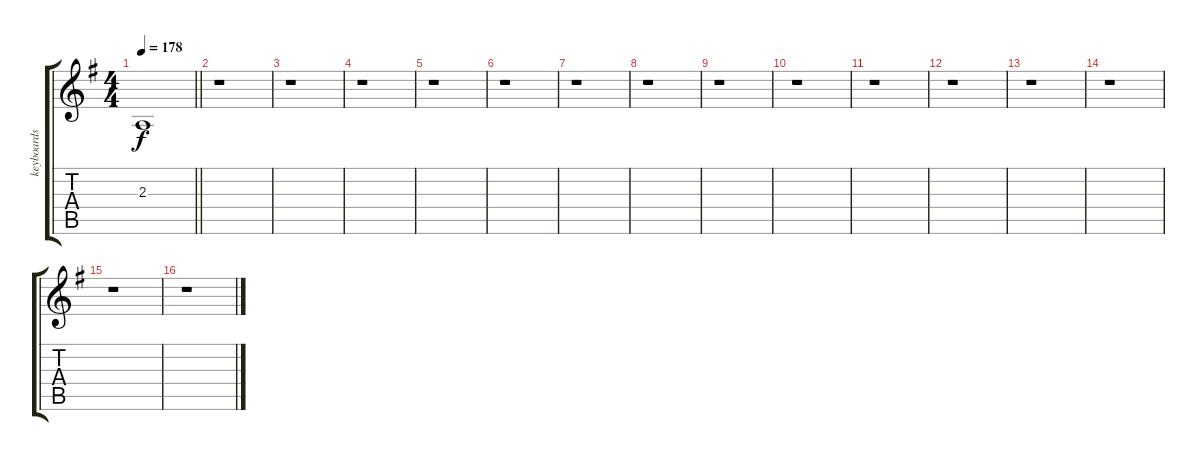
\track ("keyboards 2" "keyboards ") {instrument synthvoice}
\staff {score tabs}
\tuning (E4 B3 G3 D3 A2 E2) {hide}
\ts (4 4)
\tempo 178
\clef g2
\barLineRight lightlight
\ks eminor
2.3{t}.1{dy f} |
r.1 |
r.1 |
r.1 |
r.1 |
r.1 |
r.1 |
r.1 |
r.1 |
r.1 |
r.1 |
r.1 |
r.1 |
r.1 |
r.1 |
r.1
